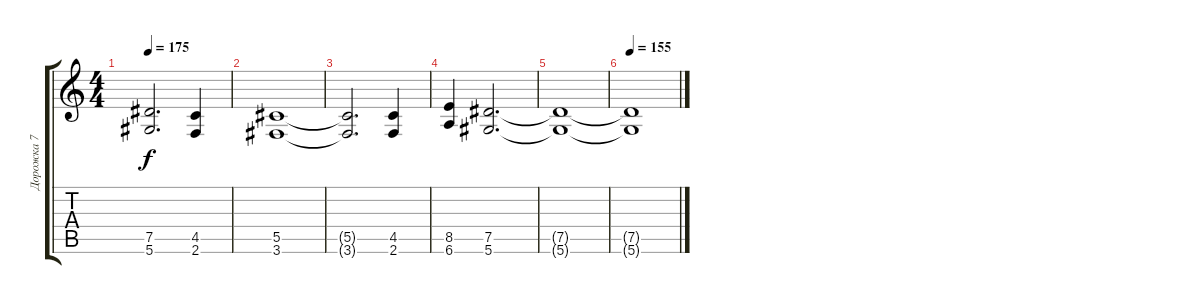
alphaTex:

\track ("Дорожка 7" "Дорожка 7") {instrument distortionguitar}
\staff {score tabs}
\tuning (Eb4 Bb3 Gb3 Db3 Ab2 Eb2) {hide}
\ts (4 4)
\tempo 175
\clef g2
\ks c
(7.5{t} 5.6{t}).2{d dy f} (4.5 2.6).4 |
(5.5 3.6).1 |
(5.5{t} 3.6{t}).2{d} (4.5 2.6).4 |
(8.5 6.6).4 (7.5 5.6).2{d} |
(7.5{t} 5.6{t}).1 |
\tempo 155
(7.5{t} 5.6{t}).1
